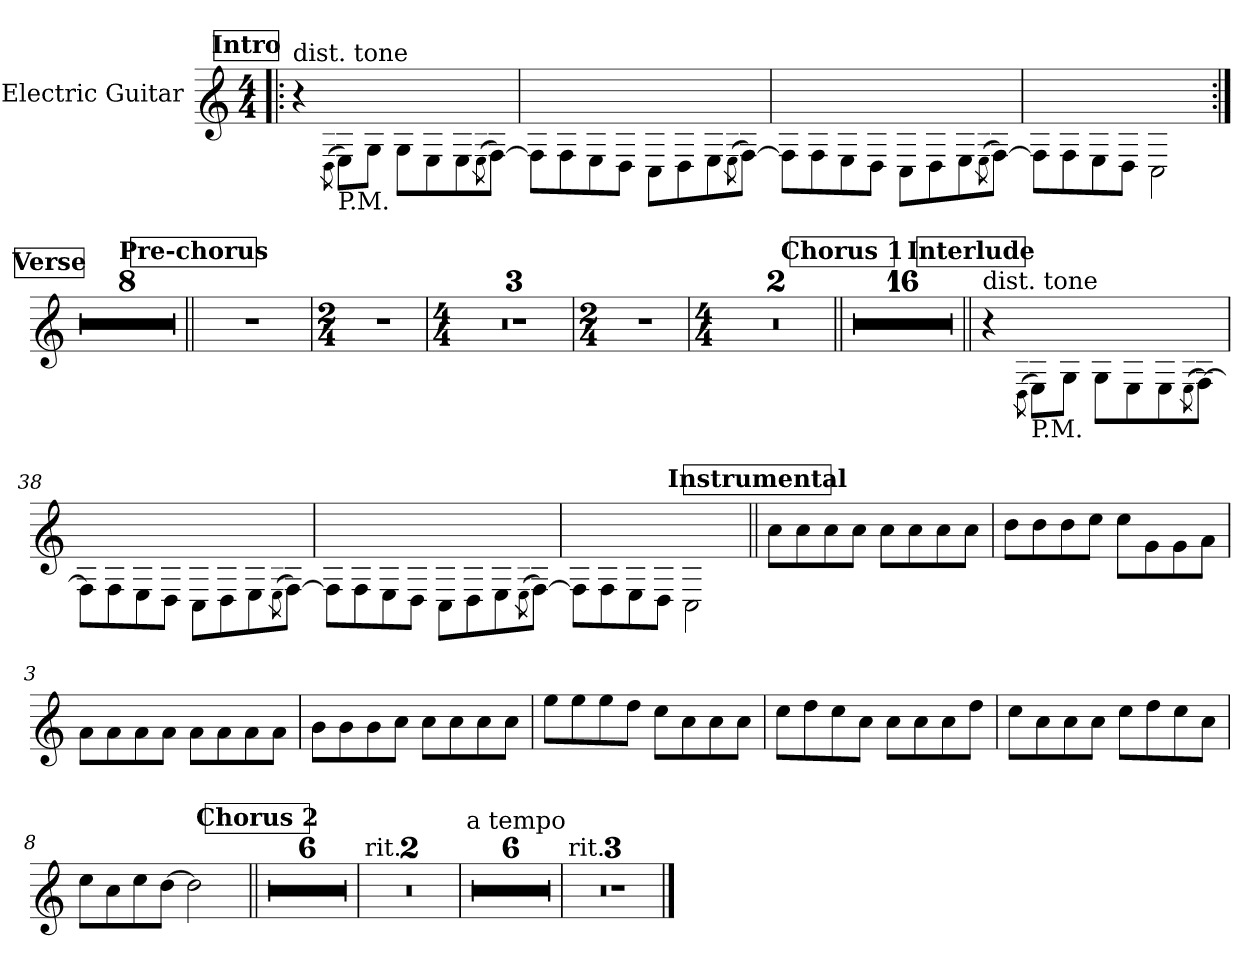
**kern
*part1
*staff1
*I"Electric Guitar
*I'El. Guit.
*stria6
*
*k[]
*M4/4
*MM105
!!LO:REH:place=s1:a:B:fs=14:t=Intro
=1!|:
!LO:TX:a:t=dist. tone
4r
(>8qD\
!LO:TX:b:t=P.M.
8E\L)
8G\J
8G\L
8E\
8E\
(>8qE\
[8F\J)
=2
8F\L]
8F\
8E\
8D\J
8C\L
8D\
8E\
(>8qE\
[8F\J)
=3
8F\L]
8F\
8E\
8D\J
8C\L
8D\
8E\
(>8qE\
[8F\J)
=4
8F\L]
8F\
8E\
8D\J
2C\
!!LO:REH:place=s1:a:B:fs=14:t=Verse
=5:|!
1r
=6
1r
!!LO:LB:g=z
=7
1r
=8
1r
=9
1r
=10
1r
=11
1r
=12
1r
!!LO:REH:place=s1:a:B:fs=14:t=Pre-chorus
=13||
1r
=14
*M2/4
2r
=15
*M4/4
1r
=16
1r
=17
1r
!!LO:LB:g=z
=18
*M2/4
2r
=19
*M4/4
1r
=20
1r
!!LO:REH:place=s1:a:B:fs=14:t=Chorus 1
=21||
1r
=22
1r
=23
1r
=24
1r
=25
1r
=26
1r
=27
1r
=28
1r
=29
1r
!!LO:LB:g=z
=30
1r
=31
1r
=32
1r
=33
1r
=34
1r
=35
1r
=36
1r
!!LO:REH:place=s1:a:B:fs=14:t=Interlude
=37||
!LO:TX:a:t=dist. tone
4r
(>8qD\
!LO:TX:b:t=P.M.
8E\L)
8G\J
8G\L
8E\
8E\
(>8qE\
[8F\J)
=38
8F\L]
8F\
8E\
8D\J
8C\L
8D\
8E\
(>8qE\
[8F\J)
!!LO:LB:g=z
=39
8F\L]
8F\
8E\
8D\J
8C\L
8D\
8E\
(>8qE\
[8F\J)
=40
8F\L]
8F\
8E\
8D\J
2C\
!!LO:LB:g=z
!!LO:REH:place=s1:a:B:fs=14:t=Instrumental
=1||
*stria6
8cc\L
8cc\
8cc\
8cc\J
8cc\L
8cc\
8cc\
8cc\J
=2
8dd\L
8dd\
8dd\
8ee\J
8ee\L
8g\
8g\
8a\J
=3
8a\L
8a\
8a\
8a\J
8a\L
8a\
8a\
8a\J
=4
8b\L
8b\
8b\
8cc\J
8cc\L
8cc\
8cc\
8cc\J
!!LO:PB:g=z
=5
8gg\L
8gg\
8gg\
8ff\J
8ee\L
8cc\
8cc\
8cc\J
=6
8ee\L
8ff\
8ee\
8cc\J
8cc\L
8cc\
8cc\
8ff\J
=7
8ee\L
8cc\
8cc\
8cc\J
8ee\L
8ff\
8ee\
8cc\J
=8
8ee\L
8cc\
8ee\
[8dd\J
2dd\]
!!LO:REH:place=s1:a:B:fs=14:t=Chorus 2
=9||
1r
=10
1r
!!LO:LB:g=z
=11
1r
=12
1r
=13
1r
=14
1r
=15
!LO:TX:t=rit.
1r
=16
1r
=17
!LO:TX:t=a tempo
1r
=18
1r
=19
1r
=20
1r
=21
1r
=22
1r
!!LO:LB:g=z
=23
!LO:TX:t=rit.
1r
=24
1r
=25
1r;<
==
*-
